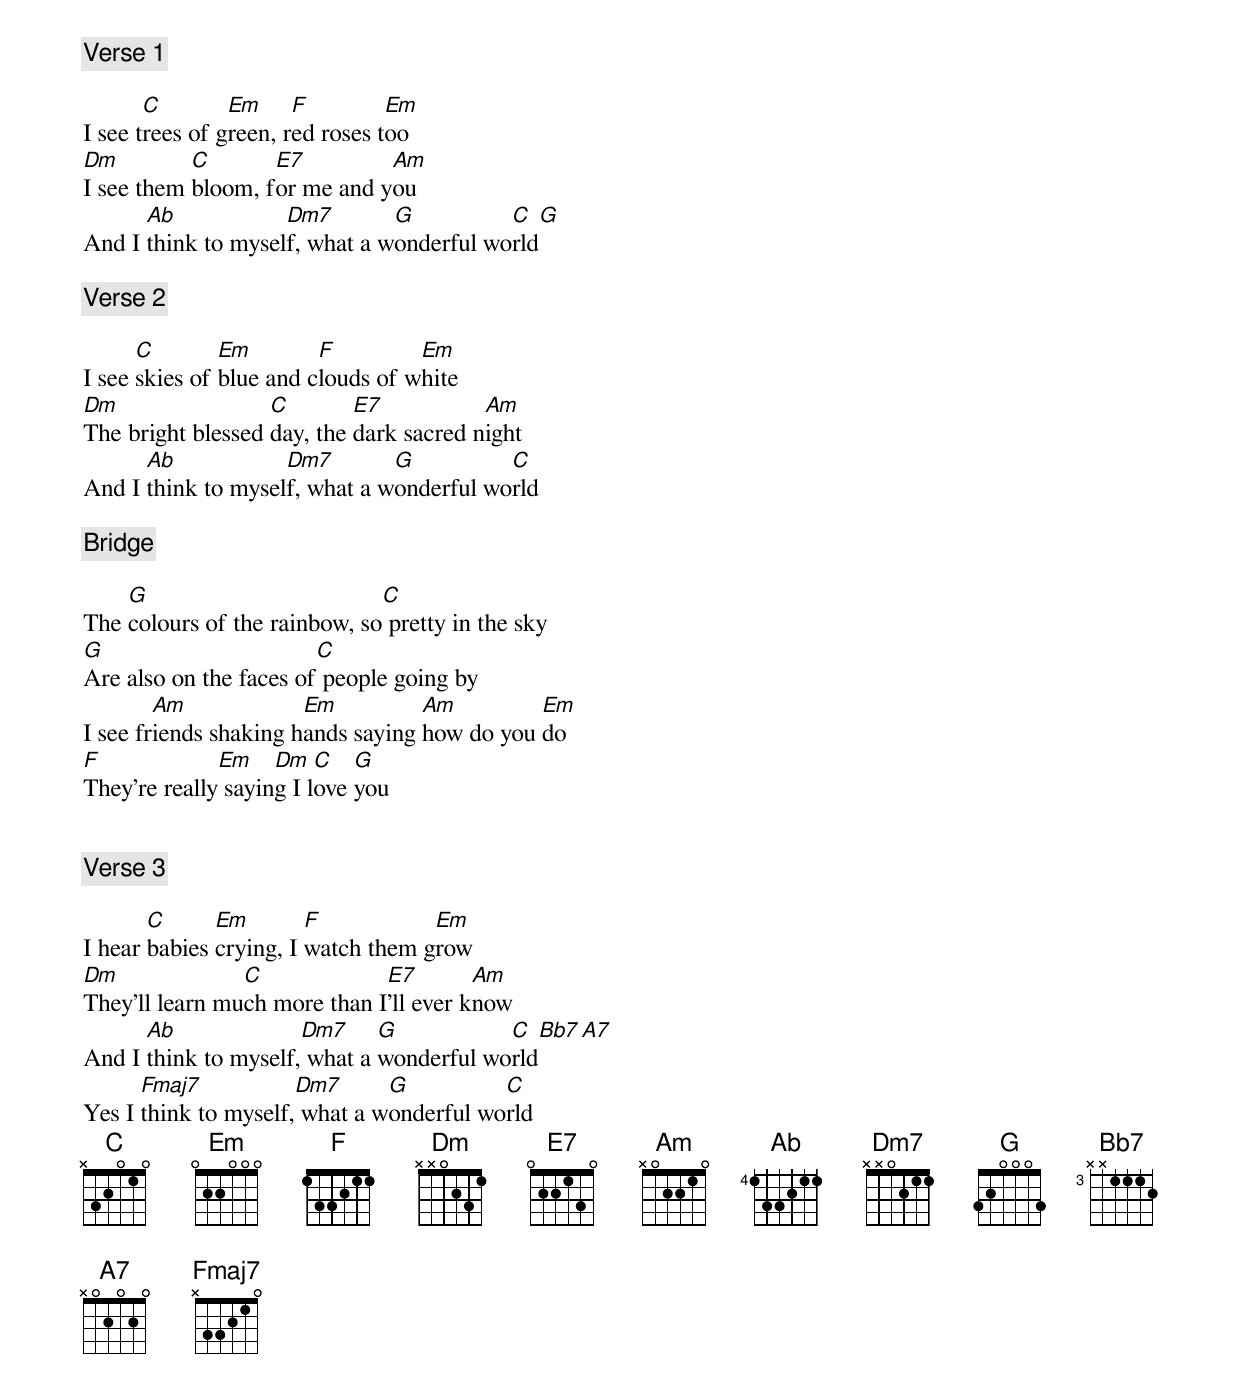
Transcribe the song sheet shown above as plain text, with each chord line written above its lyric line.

[Verse 1]

       C        Em     F         Em
I see trees of green, red roses too
Dm         C       E7         Am
I see them bloom, for me and you
      Ab            Dm7        G          C     G
And I think to myself, what a wonderful world

[Verse 2]

      C        Em        F         Em
I see skies of blue and clouds of white
Dm                 C        E7           Am
The bright blessed day, the dark sacred night
      Ab            Dm7        G          C
And I think to myself, what a wonderful world

[Bridge]

    G                         C
The colours of the rainbow, so pretty in the sky
G                       C
Are also on the faces of people going by
        Am             Em          Am         Em
I see friends shaking hands saying how do you do
F             Em    Dm   C   G
They’re really saying I love you


[Verse 3]

       C      Em        F           Em
I hear babies crying, I watch them grow
Dm              C             E7        Am
They'll learn much more than I'll ever know
      Ab              Dm7     G           C    Bb7   A7
And I think to myself, what a wonderful world
      Fmaj7           Dm7      G          C
Yes I think to myself, what a wonderful world
